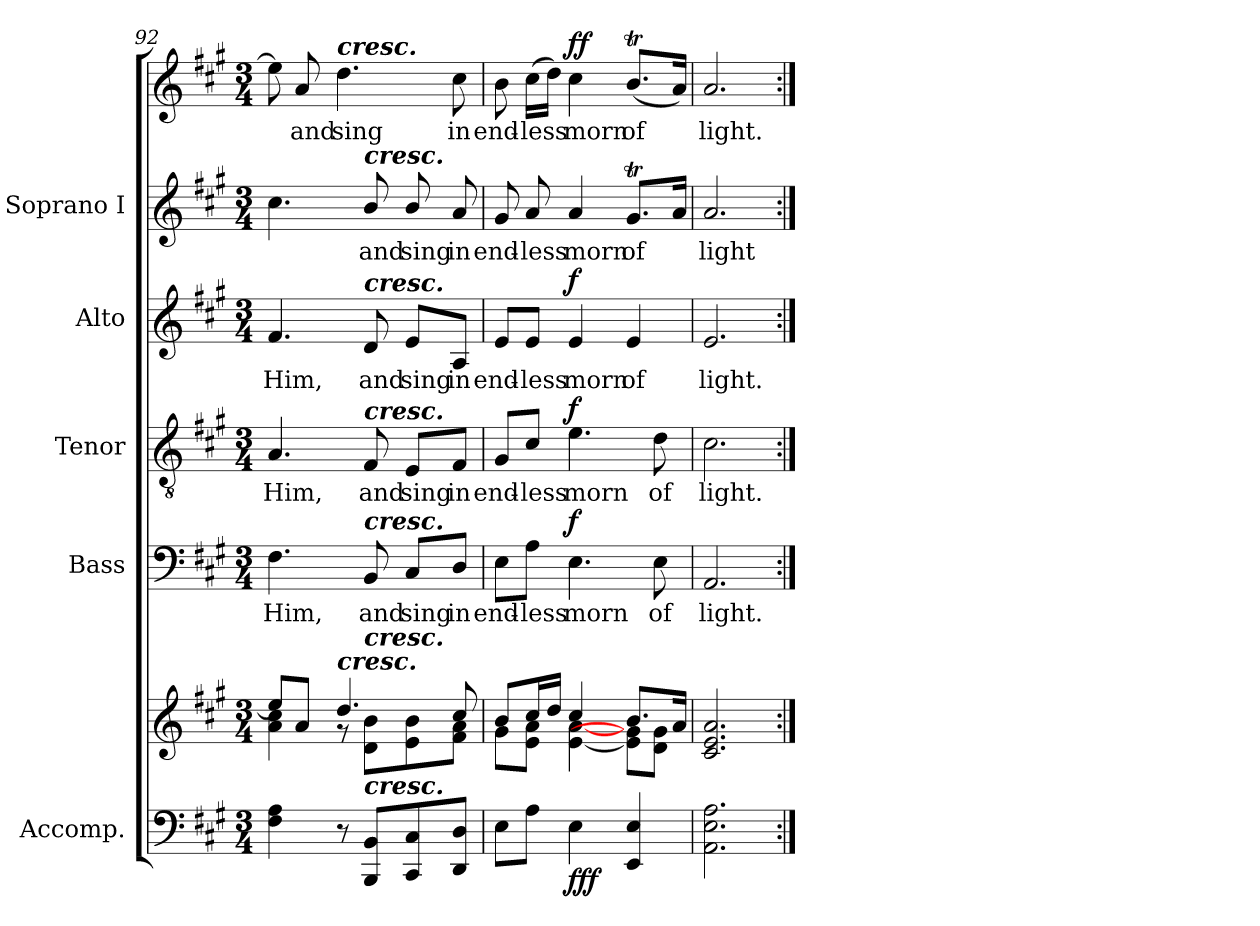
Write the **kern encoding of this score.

**kern	**kern	**dynam	**kern	**text	**dynam	**kern	**text	**dynam	**kern	**text	**dynam	**kern	**text	**kern	**text	**dynam
*part5	*part5	*part5	*part4	*part4	*part4	*part3	*part3	*part3	*part2	*part2	*part2	*part1	*part1	*part1	*part1	*part1
*staff7	*staff6	*staff6/7	*staff5	*staff5	*staff5	*staff4	*staff4	*staff4	*staff3	*staff3	*staff3	*staff2	*staff2	*staff1	*staff1	*staff1/2
*I"Accomp.	*	*	*I"Bass	*	*	*I"Tenor	*	*	*I"Alto	*	*	*I"Soprano I	*	*	*	*
*	*	*	*I'B	*	*	*I'T	*	*	*I'A	*	*	*I'S	*	*	*	*
!!LO:LB:g=z
*clefF4	*clefG2	*	*clefF4	*	*	*clefGv2	*	*	*clefG2	*	*	*clefG2	*	*clefG2	*	*
*k[f#c#g#]	*k[f#c#g#]	*	*k[f#c#g#]	*	*	*k[f#c#g#]	*	*	*k[f#c#g#]	*	*	*k[f#c#g#]	*	*k[f#c#g#]	*	*
*A:	*A:	*	*A:	*	*	*A:	*	*	*A:	*	*	*A:	*	*A:	*	*
*M3/4	*M3/4	*	*M3/4	*	*	*M3/4	*	*	*M3/4	*	*	*M3/4	*	*M3/4	*	*
=92	=92	=92	=92	=92	=92	=92	=92	=92	=92	=92	=92	=92	=92	=92	=92	=92
*	*^	*	*	*	*	*	*	*	*	*	*	*	*	*	*	*
!	!	!	!	!	!LO:LY:b	!	!	!LO:LY:b	!	!	!LO:LY:b	!	!	!	!	!	!
4F# 4A	8ee/L]	4a\ 4cc#\	.	4.F#	Him,	.	4.A	Him,	.	4.f#	Him,	.	4.cc#	.	8ee]	.	.
!	!	!	!	!	!	!	!	!	!	!	!	!	!	!	!	!LO:LY:b	!
.	8a/J	.	.	.	.	.	.	.	.	.	.	.	.	.	8a	and	.
!	!	!	!	!	!	!	!	!	!	!	!	!	!	!	!LO:TX:a:Bi:t=cresc.	!	!
!	!LO:TX:a:Bi:t=cresc.	!	!	!	!	!	!	!	!	!	!	!	!	!	!	!	!
!	!	!	!	!	!	!	!	!	!	!	!	!	!	!	!	!LO:LY:b	!
8r	4.dd/	8r	.	.	.	.	.	.	.	.	.	.	.	.	4.dd	sing	.
!	!	!	!	!	!	!	!	!	!	!	!	!	!LO:TX:a:Bi:t=cresc.	!	!	!	!
!	!	!	!	!	!	!	!	!	!	!LO:TX:a:Bi:t=cresc.	!	!	!	!	!	!	!
!	!	!	!	!	!	!	!LO:TX:a:Bi:t=cresc.	!	!	!	!	!	!	!	!	!	!
!	!	!	!	!LO:TX:a:Bi:t=cresc.	!	!	!	!	!	!	!	!	!	!	!	!	!
!	!	!LO:TX:a:Bi:t=cresc.	!	!	!	!	!	!	!	!	!	!	!	!	!	!	!
!LO:TX:a:Bi:t=cresc.	!	!	!	!	!	!	!	!	!	!	!	!	!	!	!	!	!
!	!	!	!	!	!LO:LY:b	!	!	!LO:LY:b	!	!	!LO:LY:b	!	!	!LO:LY:b	!	!	!
8BBB 8BBL	.	8d\ 8b\L	.	8BB	and	.	8F#	and	.	8d	and	.	8b/	and	.	.	.
!	!	!	!	!	!LO:LY:b	!	!	!LO:LY:b	!	!	!LO:LY:b	!	!	!LO:LY:b	!	!	!
8CC# 8C#	.	8e\ 8b\	.	8C#/L	sing	.	8E/L	sing	.	8e/L	sing	.	8b/	sing	.	.	.
!	!	!	!	!	!LO:LY:b	!	!	!LO:LY:b	!	!	!LO:LY:b	!	!	!LO:LY:b	!	!LO:LY:b	!
8DD 8DJ	8cc#/	8f#\ 8a\J	.	8D/J	in	.	8F#/J	in	.	8A/J	in	.	8a	in	8cc#	in	.
=93	=93	=93	=93	=93	=93	=93	=93	=93	=93	=93	=93	=93	=93	=93	=93	=93	=93
!	!	!	!	!	!LO:LY:b	!	!	!LO:LY:b	!	!	!LO:LY:b	!	!	!LO:LY:b	!	!LO:LY:b	!
8EL	8b/L	8g#\L	.	8E\L	end-	.	8G#/L	end-	.	8e/L	end-	.	8g#	end-	8b	end-	.
!	!	!	!	!	!LO:LY:b	!	!	!LO:LY:b	!	!	!LO:LY:b	!	!	!LO:LY:b	!	!LO:LY:b	!
8AJ	16cc#/L	8e\ 8a\J	.	8A\J	-less	.	8c#/J	-less	.	8e/J	-less	.	8a	-less	(>16cc#LL	-less	.
.	16dd/JJ	.	.	.	.	.	.	.	.	.	.	.	.	.	16ddJJ)	.	.
!	!	!	!LO:DY:b=2	!	!LO:LY:b	!	!	!LO:LY:b	!	!	!LO:LY:b	!	!	!LO:LY:b	!	!LO:LY:b	!
!	!	!	!LO:DY:n=1:b	!	!	!	!	!	!	!	!	!	!	!	!	!	!
!	!	!	!LO:DY:n=2:b	!	!	!LO:DY:b	!	!	!LO:DY:b	!	!	!LO:DY:b	!	!	!	!	!LO:DY:b=2
!	!	!	!	!	!	!	!	!	!	!	!	!	!	!	!	!	!LO:DY:n=1:b
4E	4cc#/	[4e\ [4a\	f f f	4.E	morn	f	4.e	morn	f	4e	morn	f	4a	morn	4cc#	morn	f f
!	!	!	!	!	!	!	!	!	!	!	!LO:LY:b	!	!	!LO:LY:b	!	!LO:LY:b	!
4EE 4E	8.b/L	8e\] 8g#\]L	.	.	.	.	.	.	.	4e	of	.	8.g#tL	of	(<8.bTL	of	.
!	!	!	!	!	!LO:LY:b	!	!	!LO:LY:b	!	!	!	!	!	!	!	!	!
.	.	8d\ 8g#\J	.	8E	of	.	8d	of	.	.	.	.	.	.	.	.	.
.	16a/J	.	.	.	.	.	.	.	.	.	.	.	16aJ	.	16aJ)	.	.
=94	=94	=94	=94	=94	=94	=94	=94	=94	=94	=94	=94	=94	=94	=94	=94	=94	=94
!	!	!	!	!	!LO:LY:b	!	!	!LO:LY:b	!	!	!LO:LY:b	!	!	!LO:LY:b	!	!LO:LY:b	!
2.AA 2.E 2.A	2.c#/ 2.e/ 2.a/	2.ryy	.	2.AA	light.	.	2.c#	light.	.	2.e	light.	.	2.a	light	2.a	light.	.
*	*v	*v	*	*	*	*	*	*	*	*	*	*	*	*	*	*	*
=:|!	=:|!	=:|!	=:|!	=:|!	=:|!	=:|!	=:|!	=:|!	=:|!	=:|!	=:|!	=:|!	=:|!	=:|!	=:|!	=:|!
*-	*-	*-	*-	*-	*-	*-	*-	*-	*-	*-	*-	*-	*-	*-	*-	*-
